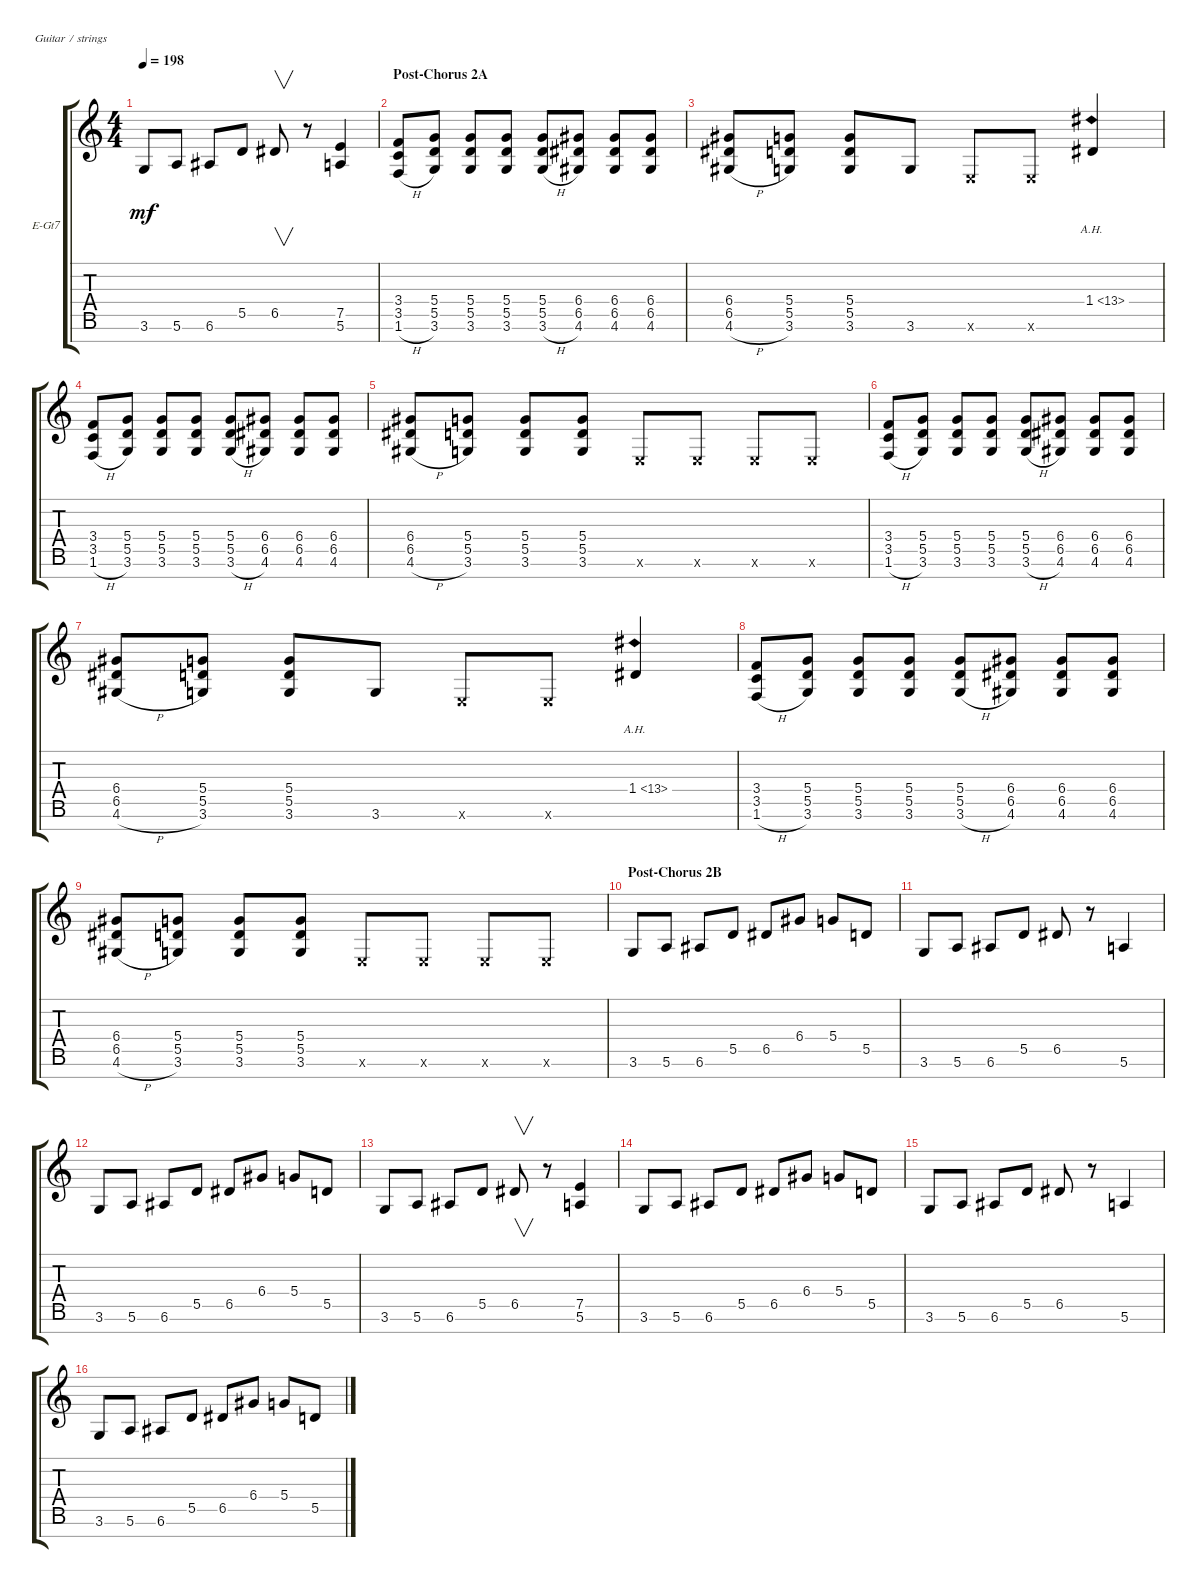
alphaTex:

\bracketExtendMode groupsimilarinstruments
\firstSystemTrackNameOrientation horizontal
\otherSystemsTrackNameOrientation horizontal
\track ("Electric Guitar" "E-Gt7") {instrument distortionguitar}
\staff {score tabs}
\tuning (E4 B3 G3 D3 A2 E2 B1)
\ts (4 4)
\tempo 198
\clef g2
\ks c
3.6.8{dy mf} 5.6.8 6.6.8 5.5.8 6.5.8{v} r.8 (5.6 7.5).4 |
\section ("" "Post-Chorus 2A")
(1.6{h} 3.5 3.4).8 (3.6 5.5 5.4).8 (3.6 5.4 5.5).8 (3.6 5.5 5.4).8 (3.6{h} 5.4 5.5).8 (4.6 6.5 6.4).8 (4.6 6.4 6.5).8 (4.6 6.5 6.4).8 |
(4.6{h} 6.4 6.5).8 (3.6 5.5 5.4).8 (3.6 5.4 5.5).8 3.6.8 0.6{x}.8 0.6{x}.8 1.4{ah 12}.4 |
(1.6{h} 3.5 3.4).8 (3.6 5.4 5.5).8 (3.6 5.5 5.4).8 (3.6 5.4 5.5).8 (3.6{h} 5.5 5.4).8 (4.6 6.4 6.5).8 (4.6 6.5 6.4).8 (4.6 6.4 6.5).8 |
(4.6{h} 6.5 6.4).8 (3.6 5.4 5.5).8 (3.6 5.5 5.4).8 (3.6 5.4 5.5).8 0.6{x}.8 0.6{x}.8 0.6{x}.8 0.6{x}.8 |
(1.6{h} 3.5 3.4).8 (3.6 5.5 5.4).8 (3.6 5.4 5.5).8 (3.6 5.5 5.4).8 (3.6{h} 5.4 5.5).8 (4.6 6.5 6.4).8 (4.6 6.4 6.5).8 (4.6 6.5 6.4).8 |
(4.6{h} 6.4 6.5).8 (3.6 5.5 5.4).8 (3.6 5.4 5.5).8 3.6.8 0.6{x}.8 0.6{x}.8 1.4{ah 12}.4 |
(1.6{h} 3.5 3.4).8 (3.6 5.4 5.5).8 (3.6 5.5 5.4).8 (3.6 5.4 5.5).8 (3.6{h} 5.5 5.4).8 (4.6 6.4 6.5).8 (4.6 6.5 6.4).8 (4.6 6.4 6.5).8 |
(4.6{h} 6.5 6.4).8 (3.6 5.4 5.5).8 (3.6 5.5 5.4).8 (3.6 5.4 5.5).8 0.6{x}.8 0.6{x}.8 0.6{x}.8 0.6{x}.8 |
\section ("" "Post-Chorus 2B")
3.6.8 5.6.8 6.6.8 5.5.8 6.5.8 6.4.8 5.4.8 5.5.8 |
3.6.8 5.6.8 6.6.8 5.5.8 6.5.8 r.8 5.6.4 |
3.6.8 5.6.8 6.6.8 5.5.8 6.5.8 6.4.8 5.4.8 5.5.8 |
3.6.8 5.6.8 6.6.8 5.5.8 6.5.8{v} r.8 (5.6 7.5).4 |
3.6.8 5.6.8 6.6.8 5.5.8 6.5.8 6.4.8 5.4.8 5.5.8 |
3.6.8 5.6.8 6.6.8 5.5.8 6.5.8 r.8 5.6.4 |
3.6.8 5.6.8 6.6.8 5.5.8 6.5.8 6.4.8 5.4.8 5.5.8
